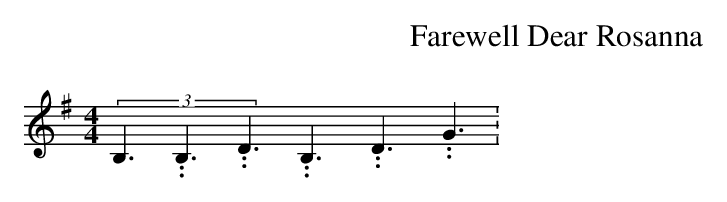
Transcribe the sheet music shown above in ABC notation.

X:1
T:Farewell Dear Rosanna
M:4/4
L:1/8
K:G
(3B,3.99999962500005/5.99999925000009B,3.99999962500005/5.99999925000009D3.99999962500005/5.99999925000009B,3.99999962500005/5.99999925000009D3.99999962500005/5.99999925000009G3.99999962500005/5.99999925000009|\

M:4/4
 G4D-E G2| E2 D4(3B,3.99999962500005/5.99999925000009B,3.99999962500005/5.99999925000009D3.99999962500005/5.99999925000009B,3.99999962500005/5.99999925000009D3.99999962500005/5.99999925000009F3.99999962500005/5.99999925000009|\

M:3/4
 G2 A2 G2| A4(3D3.99999962500005/5.99999925000009D3.99999962500005/5.99999925000009E3.99999962500005/5.99999925000009D3.99999962500005/5.99999925000009E3.99999962500005/5.99999925000009G3.99999962500005/5.99999925000009|\
B-d d3- e|B-A
M:3/4
|G-E DB,-D G| G2- A2 G2| A4G-A|
M:4/4
B-d d3- eG-A|B-A B2B-A A2| G2 E2 D4|(3D3.99999962500005/5.99999925000009D3.99999962500005/5.99999925000009E3.99999962500005/5.99999925000009D3.99999962500005/5.99999925000009E3.99999962500005/5.99999925000009D3.99999962500005/5.99999925000009 B,2 D2D-E|\

M:4/4
 G2 B- d3|(3B3.99999962500005/5.99999925000009B3.99999962500005/5.99999925000009A3.99999962500005/5.99999925000009B3.99999962500005/5.99999925000009A3.99999962500005/5.99999925000009G3.99999962500005/5.99999925000009|\
G-E D2 G2 G4|||
